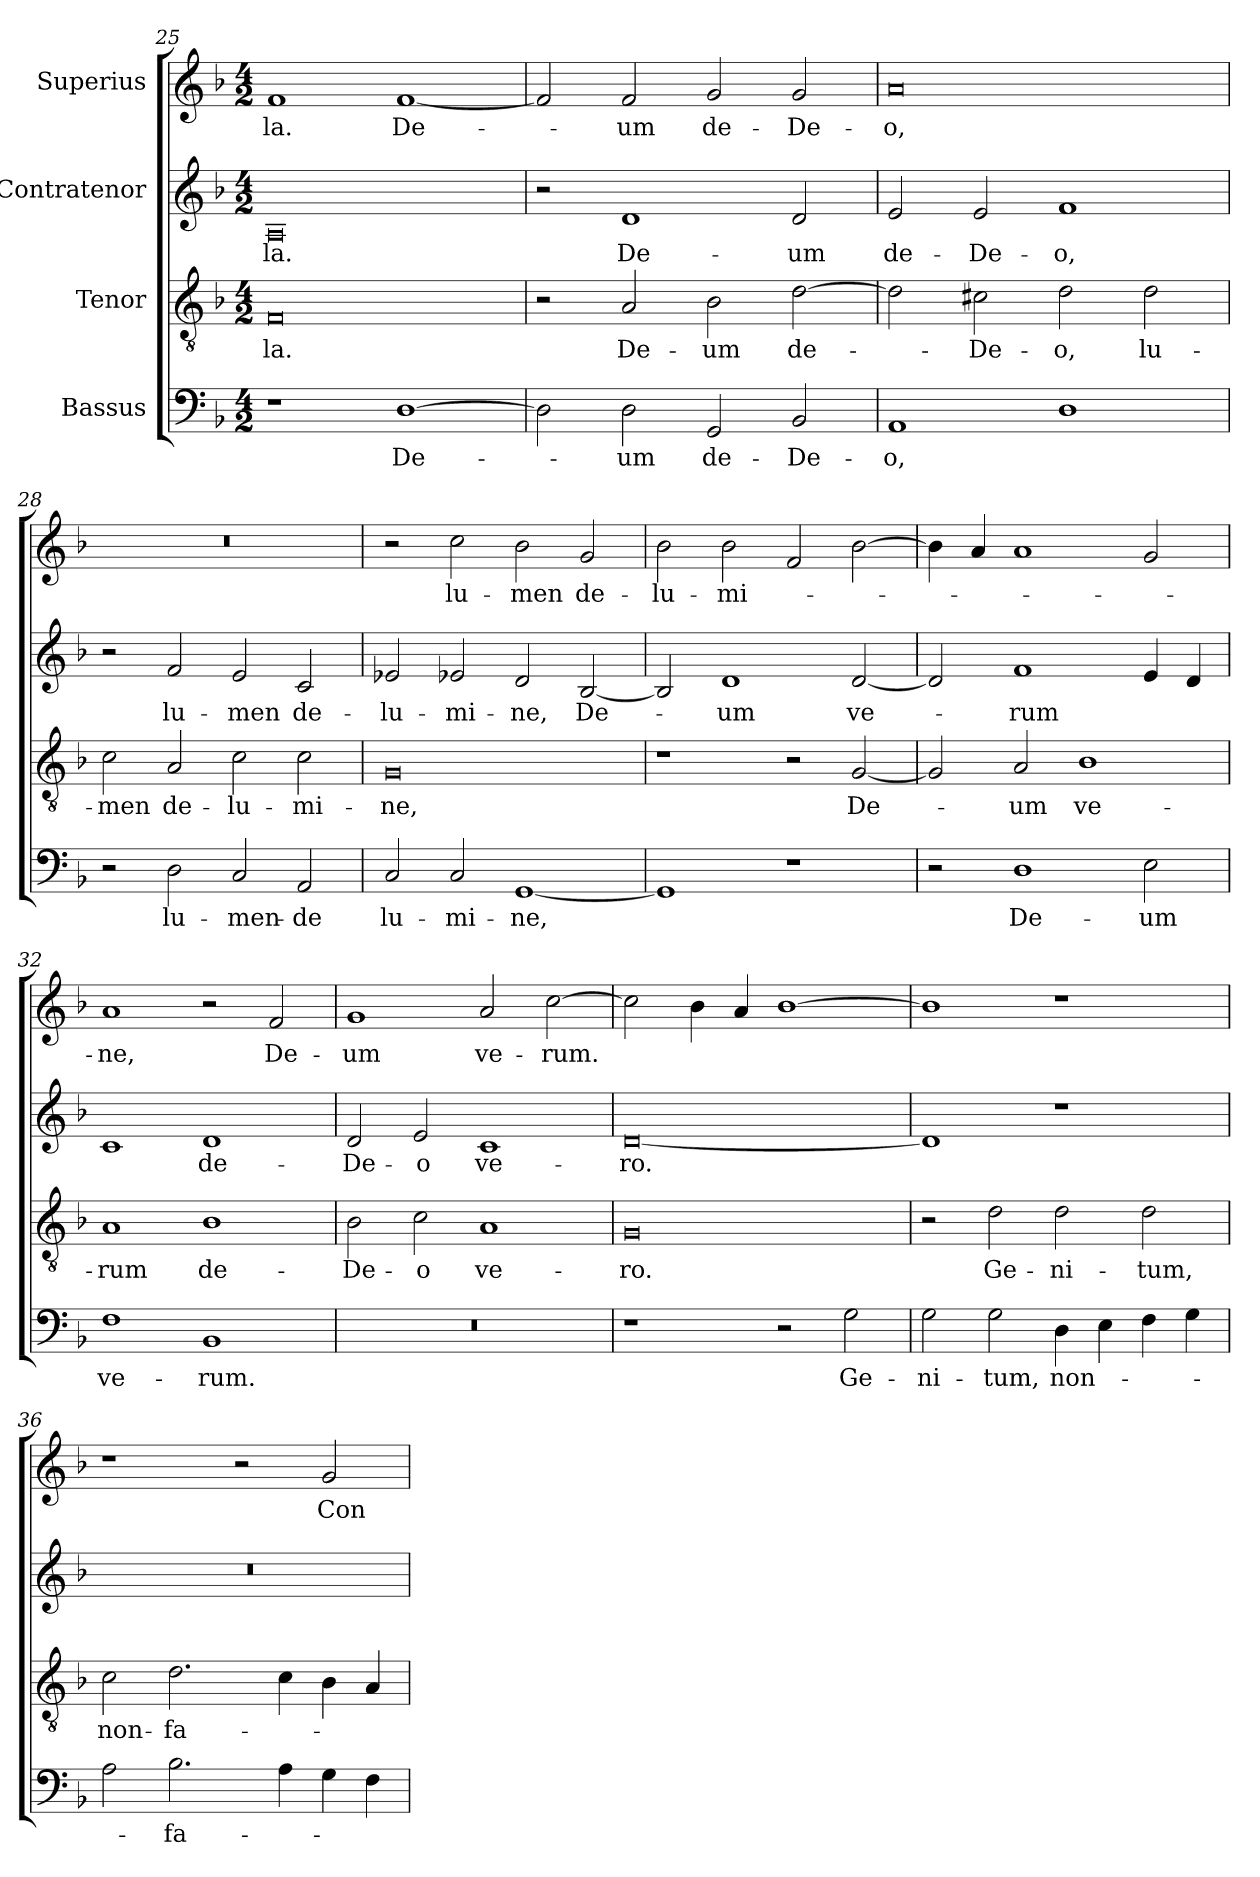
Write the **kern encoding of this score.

**kern	**text	**kern	**text	**kern	**text	**kern	**text
*part4	*part4	*part3	*part3	*part2	*part2	*part1	*part1
*staff4	*staff4	*staff3	*staff3	*staff2	*staff2	*staff1	*staff1
*I"Bassus	*	*I"Tenor	*	*I"Contratenor	*	*I"Superius	*
*clefF4	*	*clefGv2	*	*clefG2	*	*clefG2	*
*k[b-]	*	*k[b-]	*	*k[b-]	*	*k[b-]	*
*M4/2	*	*M4/2	*	*M4/2	*	*M4/2	*
=25	=25	=25	=25	=25	=25	=25	=25
1r	.	0F/	-la.	0A/	-la.	1f/	-la.
[1D\	De-	.	.	.	.	[1f/	De-
=26	=26	=26	=26	=26	=26	=26	=26
2D\]	.	2r	.	2r	.	2f/]	.
2D\	-um	2A/	De-	1d/	De-	2f/	-um
2GG/	de-	2B-\	-um	.	.	2g/	de-
2BB-/	De-	[2d\	de-	2d/	-um	2g/	De-
=27	=27	=27	=27	=27	=27	=27	=27
1AA/	-o,	2d\]	.	2e/	de-	0a/	-o,
.	.	2c#X\	De-	2e/	De-	.	.
1D\	.	2d\	-o,	1f/	-o,	.	.
.	.	2d\	lu-	.	.	.	.
=28	=28	=28	=28	=28	=28	=28	=28
2r	.	2c\	-men	2r	.	0r	.
2D\	lu-	2A/	de-	2f/	lu-	.	.
2C/	-men-	2c\	lu-	2e/	-men	.	.
2AA/	-de	2c\	-mi-	2c/	de-	.	.
=29	=29	=29	=29	=29	=29	=29	=29
2C/	lu-	0G/	-ne,	2e-X/	lu-	2r	.
2C/	-mi-	.	.	2e-X/	-mi-	2cc\	lu-
[1GG/	-ne,	.	.	2d/	-ne,	2b-\	-men
.	.	.	.	[2B-/	De-	2g/	de-
=30	=30	=30	=30	=30	=30	=30	=30
1GG/]	.	1r	.	2B-/]	.	2b-\	lu-
.	.	.	.	1d/	-um	2b-\	-mi-
1r	.	2r	.	.	.	2f/	.
.	.	[2G/	De-	[2d/	ve-	[2b-\	.
=31	=31	=31	=31	=31	=31	=31	=31
2r	.	2G/]	.	2d/]	.	4b-\]	.
.	.	.	.	.	.	4a/	.
1D\	De-	2A/	-um	1f/	-rum	1a/	.
.	.	1B-\	ve-	.	.	.	.
2E\	-um	.	.	4e/	.	2g/	.
.	.	.	.	4d/	.	.	.
=32	=32	=32	=32	=32	=32	=32	=32
1F\	ve-	1A/	-rum	1c/	.	1a/	-ne,
1BB-/	-rum.	1B-\	de-	1d/	de-	2r	.
.	.	.	.	.	.	2f/	De-
=33	=33	=33	=33	=33	=33	=33	=33
0r	.	2B-\	De-	2d/	De-	1g/	-um
.	.	2c\	-o	2e/	-o	.	.
.	.	1A/	ve-	1c/	ve-	2a/	ve-
.	.	.	.	.	.	[2cc\	-rum.
=34	=34	=34	=34	=34	=34	=34	=34
1r	.	0G/	-ro.	[0d/	-ro.	2cc\]	.
.	.	.	.	.	.	4b-\	.
.	.	.	.	.	.	4a/	.
2r	.	.	.	.	.	[1b-\	.
2G\	Ge-	.	.	.	.	.	.
=35	=35	=35	=35	=35	=35	=35	=35
2G\	-ni-	2r	.	1d/]	.	1b-\]	.
2G\	-tum,	2d\	Ge-	.	.	.	.
4D\	non-	2d\	-ni-	1r	.	1r	.
4E\	.	.	.	.	.	.	.
4F\	.	2d\	-tum,	.	.	.	.
4G\	.	.	.	.	.	.	.
=36	=36	=36	=36	=36	=36	=36	=36
2A\	.	2c\	non-	0r	.	1r	.
2.B-\	fa-	2.d\	fa-	.	.	.	.
.	.	.	.	.	.	2r	.
4A\	.	4c\	.	.	.	.	.
4G\	.	4B-\	.	.	.	2g/	Con-
4F\	.	4A/	.	.	.	.	.
=	=	=	=	=	=	=	=
*-	*-	*-	*-	*-	*-	*-	*-
